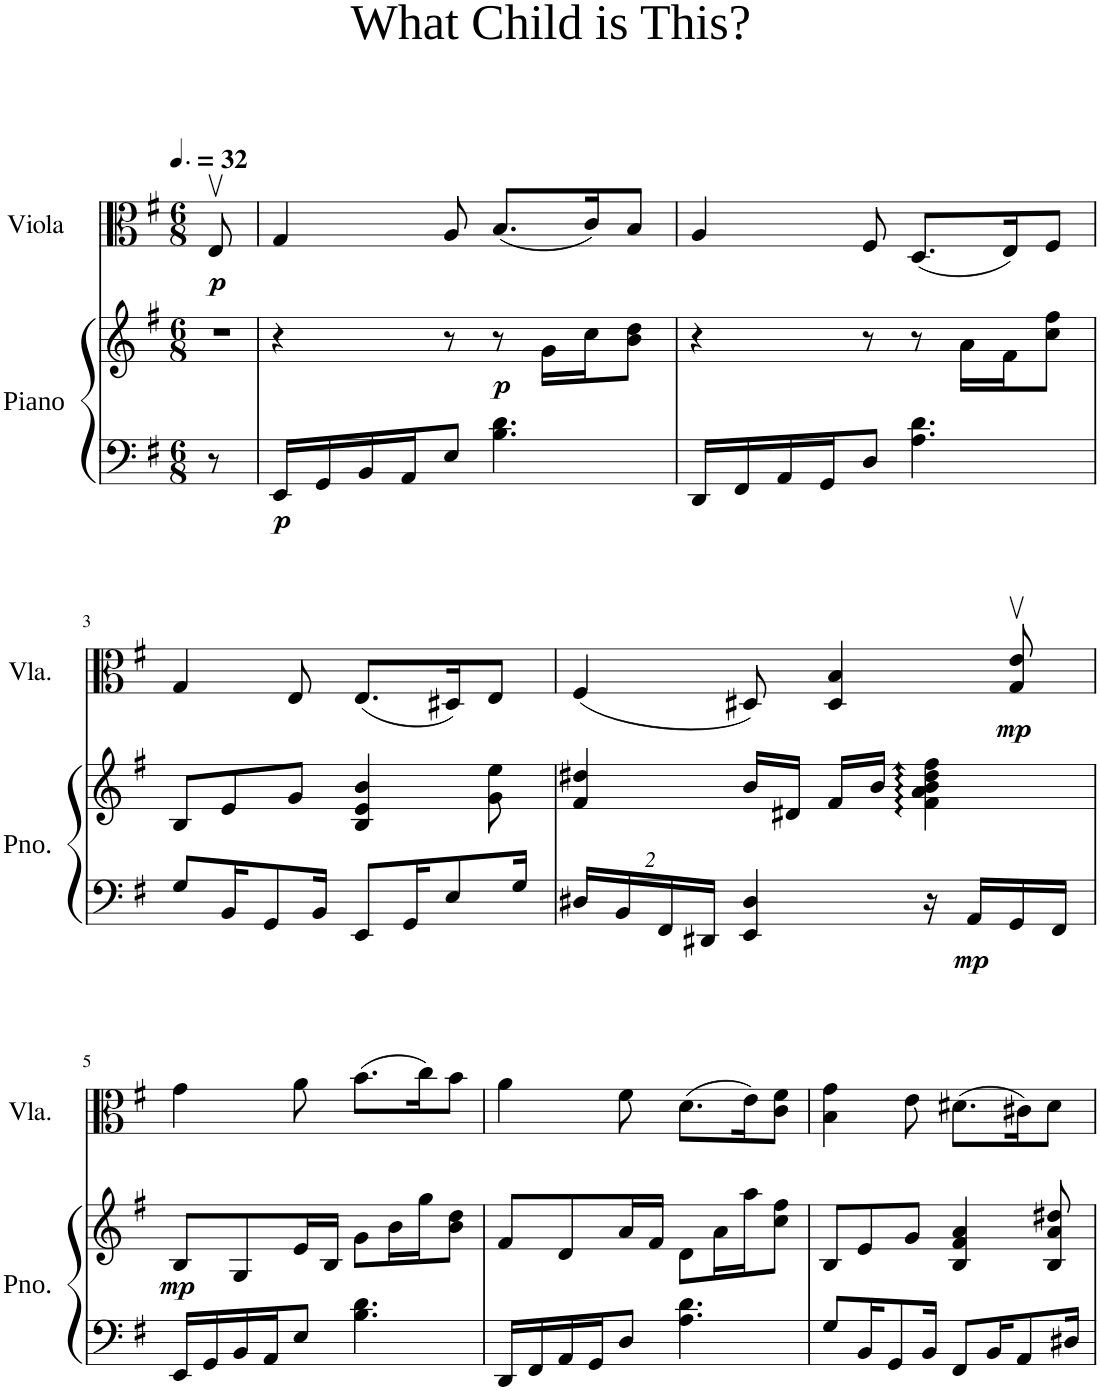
**kern	**kern	**dynam	**kern	**dynam
*part2	*part2	*part2	*part1	*part1
*staff3	*staff2	*staff2/3	*staff1	*staff1
*I"Piano	*	*	*I"Viola	*
*I'Pno.	*	*	*I'Vla.	*
*clefF4	*clefG2	*	*clefC3	*
*k[f#]	*k[f#]	*	*k[f#]	*
*M6/8	*M6/8	*	*M6/8	*
*MM48	*MM48	*	*MM48	*
=	=	=	=	=
!	!	!	!	!LO:DY:b
8r	2.r	.	8Ev/	p
2ryy	.	.	2ryy	.
8ryy	.	.	8ryy	.
=1	=1	=1	=1	=1
!	!	!LO:DY:b=2	!	!
16EE/LL	4r	p	4G/	.
16GG/	.	.	.	.
16BB/	.	.	.	.
16AA/J	.	.	.	.
8E/J	8r	.	8A/	.
!	!	!LO:DY:b	!	!
4.B\ 4.d\	8r	p	(8.B/L	.
.	16g\LL	.	.	.
.	16cc\J	.	16c/K)	.
.	8b\ 8dd\J	.	8B/J	.
=2	=2	=2	=2	=2
16DD/LL	4r	.	4A/	.
16FF#/	.	.	.	.
16AA/	.	.	.	.
16GG/J	.	.	.	.
8D/J	8r	.	8F#/	.
4.A\ 4.d\	8r	.	(8.D/L	.
.	16a\LL	.	.	.
.	16f#\J	.	16E/K)	.
.	8cc\ 8ff#\J	.	8F#/J	.
!!LO:LB:g=z
=3	=3	=3	=3	=3
8G/L	8B/L	.	4G/	.
16BB/K	8e/	.	.	.
8GG/	.	.	.	.
.	8g/J	.	8E/	.
16BB/Jk	.	.	.	.
8EE/L	4B/ 4e/ 4b/	.	(8.E/L	.
16GG/K	.	.	.	.
8E/	.	.	16D#X/K)	.
.	8g\ 8ee\	.	8E/J	.
16G/Jk	.	.	.	.
=4	=4	=4	=4	=4
16D#X/LL	4f#/ 4dd#X/	.	(4F#/	.
16BB/	.	.	.	.
16FF#/	.	.	.	.
16DD#X/JJ	.	.	.	.
4EE/ 4D#/	16b/LL	.	8D#X/)	.
.	16d#X/JJ	.	.	.
.	16f#/LL	.	4D#/ 4B/	.
.	16b/JJ	.	.	.
16r	4f#\ 4a\ 4b\ 4dd#\ 4ff#\	.	.	.
!	!	!LO:DY:b=2	!	!
16AA/LL	.	mp	.	.
!	!	!	!	!LO:DY:b
16GG/	.	.	8G/v 8e/v	mp
16FF#/JJ	.	.	.	.
!!LO:LB:g=z
=5	=5	=5	=5	=5
!	!	!LO:DY:b	!	!
16EE/LL	8B/L	mp	4g\	.
16GG/	.	.	.	.
16BB/	8G/	.	.	.
16AA/J	.	.	.	.
8E/J	16e/L	.	8a\	.
.	16B/JJ	.	.	.
4.B\ 4.d\	8g\L	.	(8.b\L	.
.	16b\L	.	.	.
.	16gg\J	.	16cc\K)	.
.	8b\ 8dd\J	.	8b\J	.
=6	=6	=6	=6	=6
16DD/LL	8f#/L	.	4a\	.
16FF#/	.	.	.	.
16AA/	8d/	.	.	.
16GG/J	.	.	.	.
8D/J	16a/L	.	8f#\	.
.	16f#/JJ	.	.	.
4.A\ 4.d\	8d\L	.	(8.d\L	.
.	16a\L	.	.	.
.	16aa\J	.	16e\K)	.
.	8cc\ 8ff#\J	.	8c\ 8f#\J	.
=7	=7	=7	=7	=7
8G/L	8B/L	.	4B\ 4g\	.
16BB/K	8e/	.	.	.
8GG/	.	.	.	.
.	8g/J	.	8e\	.
16BB/Jk	.	.	.	.
8FF#/L	4B/ 4f#/ 4a/	.	(8.d#X\L	.
16BB/K	.	.	.	.
8AA/	.	.	16c#X\K)	.
.	8B/ 8a/ 8dd#X/	.	8d#\J	.
16D#X/Jk	.	.	.	.
=	=	=	=	=
*-	*-	*-	*-	*-
